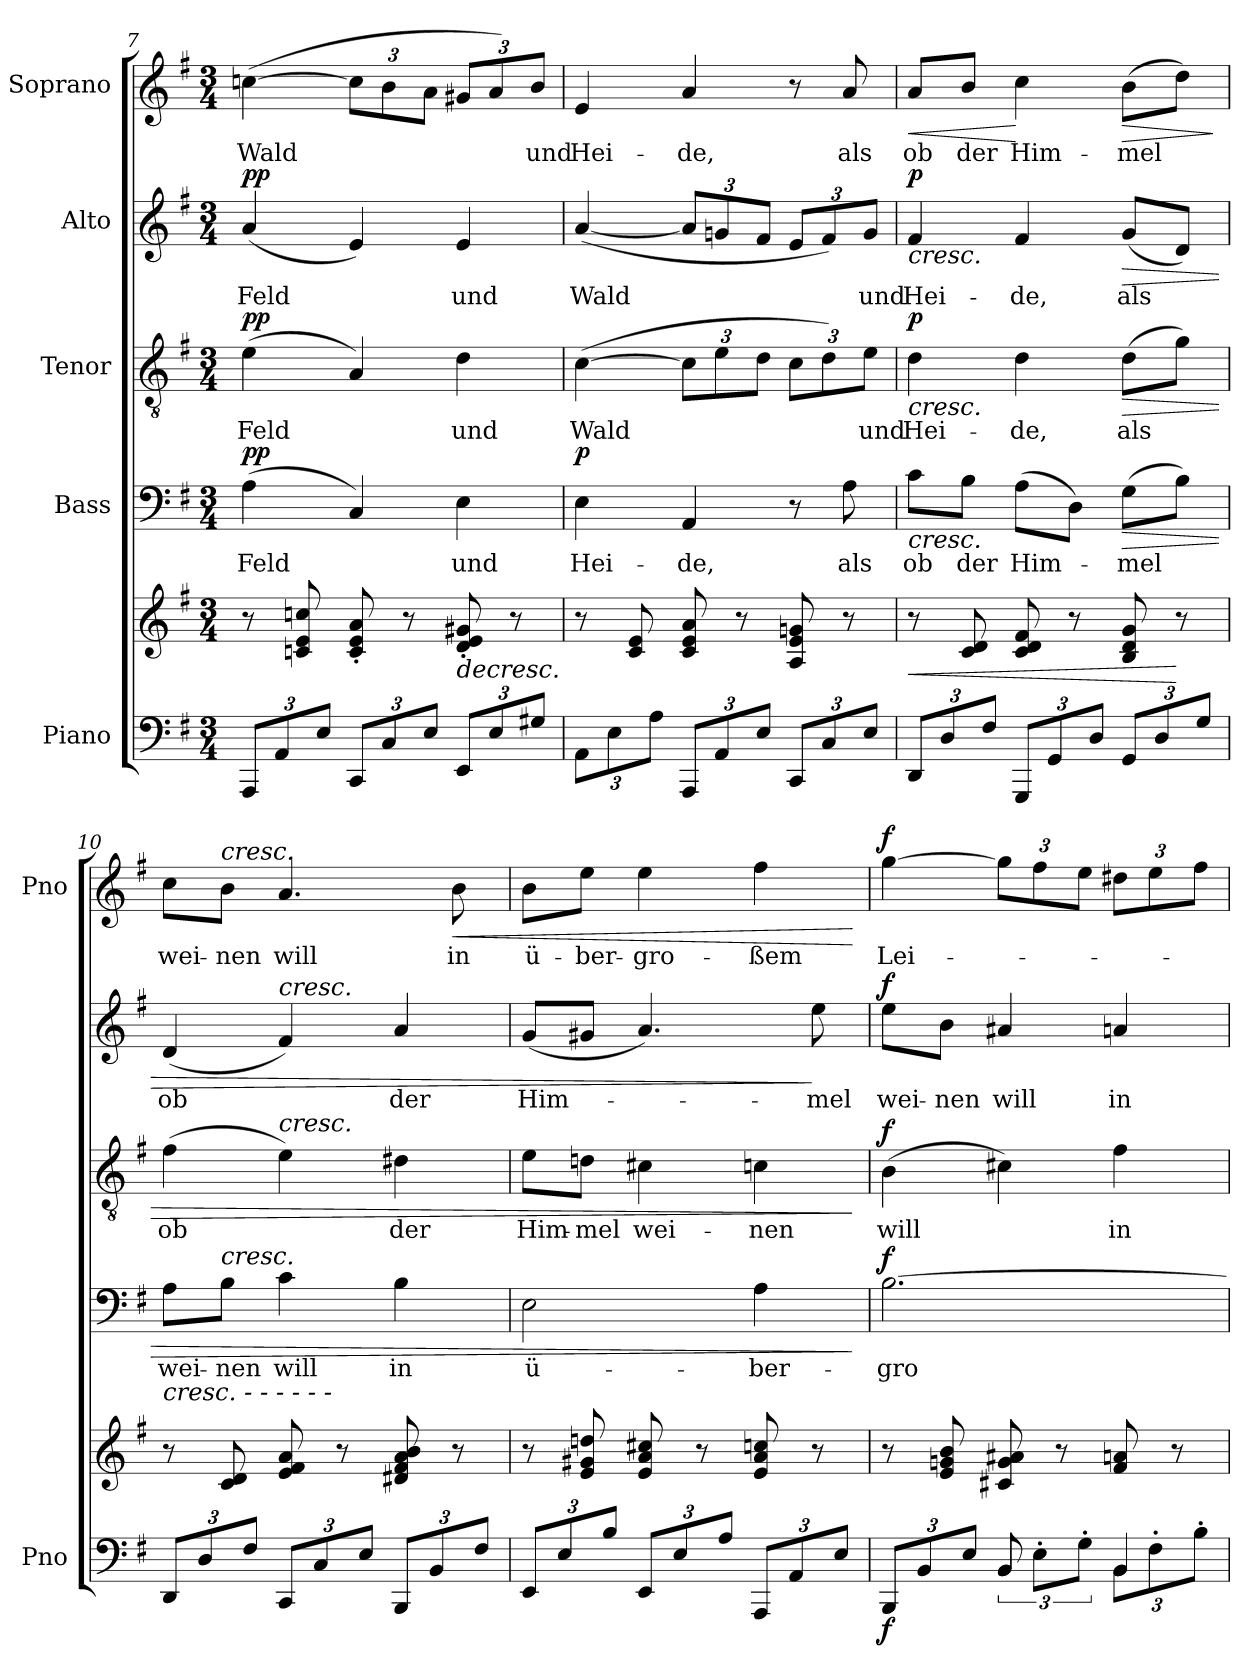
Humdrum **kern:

**kern	**kern	**dynam	**kern	**text	**dynam	**kern	**text	**dynam	**kern	**text	**dynam	**kern	**text	**dynam
*part5	*part5	*part5	*part4	*part4	*part4	*part3	*part3	*part3	*part2	*part2	*part2	*part1	*part1	*part1
*staff6	*staff5	*staff5/6	*staff4	*staff4	*staff4	*staff3	*staff3	*staff3	*staff2	*staff2	*staff2	*staff1	*staff1	*staff1
*I"Piano	*	*	*I"Bass	*	*	*I"Tenor	*	*	*I"Alto	*	*	*I"Soprano	*	*
*I'Pno	*	*	*	*	*	*	*	*	*	*	*	*I'Pno	*	*
*clefF4	*clefG2	*	*clefF4	*	*	*clefGv2	*	*	*clefG2	*	*	*clefG2	*	*
*k[f#]	*k[f#]	*	*k[f#]	*	*	*k[f#]	*	*	*k[f#]	*	*	*k[f#]	*	*
*e:	*e:	*	*e:	*	*	*e:	*	*	*e:	*	*	*e:	*	*
*M3/4	*M3/4	*	*M3/4	*	*	*M3/4	*	*	*M3/4	*	*	*M3/4	*	*
*Xbrackettup	*	*	*	*	*	*	*	*	*	*	*	*	*	*
=7	=7	=7	=7	=7	=7	=7	=7	=7	=7	=7	=7	=7	=7	=7
!	!	!	!	!LO:LY:b	!LO:DY:b	!	!LO:LY:b	!LO:DY:b	!	!LO:LY:b	!LO:DY:b	!	!LO:LY:b	!
12AAA/L	8r	.	(>4A\	Feld	pp	(>4e\	Feld	pp	(<4a/	Feld	pp	(>[4ccn\	Wald	.
12AA/	.	.	.	.	.	.	.	.	.	.	.	.	.	.
.	8cn/ 8e/ 8ccn/	.	.	.	.	.	.	.	.	.	.	.	.	.
12E/J	.	.	.	.	.	.	.	.	.	.	.	.	.	.
*	*	*	*	*	*	*	*	*	*	*	*	*Xbrackettup	*	*
12CC/L	8c/' 8e/' 8a/'	.	4C/)	.	.	4A/)	.	.	4e/)	.	.	12cc\L]	.	.
12C/	.	.	.	.	.	.	.	.	.	.	.	12b\	.	.
.	8r	.	.	.	.	.	.	.	.	.	.	.	.	.
12E/J	.	.	.	.	.	.	.	.	.	.	.	12a\J	.	.
!	!	!LO:HP:b	!	!LO:LY:b	!	!	!LO:LY:b	!	!	!LO:LY:b	!	!	!	!
12EE/L	8d/' 8e/' 8g#X/'	>	4E\	und	.	4d\	und	.	4e/	und	.	12g#X/L	.	.
12E/	.	.	.	.	.	.	.	.	.	.	.	12a/)	.	.
.	8r	.	.	.	.	.	.	.	.	.	.	.	.	.
!	!	!	!	!	!	!	!	!	!	!	!	!	!LO:LY:b	!
12G#X/J	.	.	.	.	.	.	.	.	.	.	.	12b/J	und	.
!!LO:PB:g=z
=8	=8	=8	=8	=8	=8	=8	=8	=8	=8	=8	=8	=8	=8	=8
!	!	!	!	!LO:LY:b	!LO:DY:b	!	!LO:LY:b	!	!	!LO:LY:b	!	!	!LO:LY:b	!
12AA\L	8r	.	4E\	Hei-	p	(>[4c\	Wald	.	(<[4a/	Wald	.	4e/	Hei-	.
12E\	.	.	.	.	.	.	.	.	.	.	.	.	.	.
.	8c/ 8e/	.	.	.	.	.	.	.	.	.	.	.	.	.
12A\J	.	.	.	.	.	.	.	.	.	.	.	.	.	.
!	!	!	!	!LO:LY:b	!	!	!	!	!	!	!	!	!	!
*	*	*	*	*	*	*Xbrackettup	*	*	*Xbrackettup	*	*	*	*	*
!	!	!	!	!	!	!	!	!	!	!	!	!	!LO:LY:b	!
12AAA/L	8c/ 8e/ 8a/	.	4AA/	-de,	.	12c\L]	.	.	12a/L]	.	.	4a/	-de,	.
12AA/	.	.	.	.	.	12e\	.	.	12gn/	.	.	.	.	.
.	8r	.	.	.	.	.	.	.	.	.	.	.	.	.
12E/J	.	.	.	.	.	12d\J	.	.	12f#/J	.	.	.	.	.
12CC/L	8A/ 8e/ 8gn/	.	8r	.	.	12c\L	.	.	12e/L	.	.	8r	.	.
12C/	.	.	.	.	.	12d\)	.	.	12f#/)	.	.	.	.	.
!	!	!	!	!LO:LY:b	!	!	!	!	!	!	!	!	!LO:LY:b	!
.	8r	.	8A\	als	.	.	.	.	.	.	.	8a/	als	.
!	!	!	!	!	!	!	!LO:LY:b	!	!	!LO:LY:b	!	!	!	!
12E/J	.	.	.	.	.	12e\J	und	.	12g/J	und	.	.	.	.
!!LO:PB:g=z
=9	=9	=9	=9	=9	=9	=9	=9	=9	=9	=9	=9	=9	=9	=9
!	!	!LO:HP:b	!	!LO:LY:b	!LO:HP:b	!	!LO:LY:b	!LO:HP:b	!	!LO:LY:b	!LO:HP:b	!	!LO:LY:b	!LO:HP:b
!	!	!	!	!	!	!	!	!LO:DY:n=1:b	!	!	!LO:DY:n=1:b	!	!	!
12DD/L	8r	<	8c\L	ob	<	4d\	Hei-	< p	4f#/	Hei-	< p	8a/L	ob	<
12D/	.	.	.	.	.	.	.	.	.	.	.	.	.	.
!	!	!	!	!LO:LY:b	!	!	!	!	!	!	!	!	!LO:LY:b	!
.	8c/ 8d/	.	8B\J	der	.	.	.	.	.	.	.	8b/J	der	.
12F#/J	.	.	.	.	.	.	.	.	.	.	.	.	.	.
!	!	!	!	!LO:LY:b	!	!	!LO:LY:b	!	!	!LO:LY:b	!	!	!LO:LY:b	!
12GGG/L	8c/ 8d/ 8f#/	]	(>8A\L	Him-	.	4d\	-de,	.	4f#/	-de,	.	4cc\	Him-	[
12GG/	.	.	.	.	.	.	.	.	.	.	.	.	.	.
.	8r	.	8D\J)	.	.	.	.	.	.	.	.	.	.	.
12D/J	.	.	.	.	.	.	.	.	.	.	.	.	.	.
!	!	!	!	!LO:LY:b	!LO:HP:b	!	!LO:LY:b	!LO:HP:b	!	!LO:LY:b	!LO:HP:b	!	!LO:LY:b	!LO:HP:b
12GG/L	8B/ 8d/ 8g/	.	(>8G\L	-mel	>	(>8d\L	als	>	(<8g/L	als	>	(>8b\L	-mel	>
12D/	.	.	.	.	.	.	.	.	.	.	.	.	.	.
.	8r	[	8B\J)	.	.	8g\J)	.	.	8d/J)	.	.	8dd\J)	.	.
12G/J	.	.	.	.	.	.	.	.	.	.	.	.	.	.
.	.	.	.	.	[	.	.	[	.	.	[	.	.	]
=10	=10	=10	=10	=10	=10	=10	=10	=10	=10	=10	=10	=10	=10	=10
!	!LO:TX:a:i:t=cresc.         -            -            -            -            -            -	!	!	!	!	!	!	!	!	!	!	!	!	!
!	!	!	!	!LO:LY:b	!	!	!LO:LY:b	!	!	!LO:LY:b	!	!	!LO:LY:b	!
12DD/L	8r	.	8A\L	wei-	.	(>4f#\	ob	.	(<4d/	ob	.	8cc\L	wei-	.
12D/	.	.	.	.	.	.	.	.	.	.	.	.	.	.
!	!	!	!	!	!	!	!	!	!	!	!	!LO:TX:a:i:t=cresc.	!	!
!	!	!	!LO:TX:a:i:t=cresc.	!	!	!	!	!	!	!	!	!	!	!
!	!	!	!	!LO:LY:b	!	!	!	!	!	!	!	!	!LO:LY:b	!
.	8c/ 8d/	.	8B\J	-nen	.	.	.	.	.	.	.	8b\J	-nen	.
12F#/J	.	.	.	.	.	.	.	.	.	.	.	.	.	.
!	!	!	!	!	!	!	!	!	!LO:TX:a:i:t=cresc.	!	!	!	!	!
!	!	!	!	!	!	!LO:TX:a:i:t=cresc.	!	!	!	!	!	!	!	!
!	!	!	!	!LO:LY:b	!	!	!	!	!	!	!	!	!LO:LY:b	!
12CC/L	8e/ 8f#/ 8a/	.	4c\	will	.	4e\)	.	.	4f#/)	.	.	4.a/	will	.
12C/	.	.	.	.	.	.	.	.	.	.	.	.	.	.
.	8r	.	.	.	.	.	.	.	.	.	.	.	.	.
12E/J	.	.	.	.	.	.	.	.	.	.	.	.	.	.
!	!	!	!	!LO:LY:b	!	!	!LO:LY:b	!	!	!LO:LY:b	!	!	!	!
12BBB/L	8d#X/ 8f#/ 8a/ 8b/	.	4B\	in	.	4d#X\	der	.	4a/	der	.	.	.	.
12BB/	.	.	.	.	.	.	.	.	.	.	.	.	.	.
!	!	!	!	!	!	!	!	!	!	!	!	!	!LO:LY:b	!LO:HP:b
.	8r	.	.	.	.	.	.	.	.	.	.	8b\	in	<
12F#/J	.	.	.	.	.	.	.	.	.	.	.	.	.	.
=11	=11	=11	=11	=11	=11	=11	=11	=11	=11	=11	=11	=11	=11	=11
!	!	!	!	!LO:LY:b	!	!	!LO:LY:b	!	!	!LO:LY:b	!	!	!LO:LY:b	!
12EE/L	8r	.	2E\	ü-	.	8e\L	Him-	.	(<8g/L	Him-	.	8b\L	ü-	.
12E/	.	.	.	.	.	.	.	.	.	.	.	.	.	.
!	!	!	!	!	!	!	!LO:LY:b	!	!	!	!	!	!LO:LY:b	!
.	8e/ 8g#X/ 8ddn/	.	.	.	.	8dn\J	-mel	.	8g#X/J	.	.	8ee\J	-ber-	.
12B/J	.	.	.	.	.	.	.	.	.	.	.	.	.	.
!	!	!	!	!	!	!	!LO:LY:b	!	!	!	!	!	!LO:LY:b	!
12EE/L	8e/ 8a/ 8cc#X/	.	.	.	.	4c#X\	wei-	.	4.a/)	.	.	4ee\	-gro-	.
12E/	.	.	.	.	.	.	.	.	.	.	.	.	.	.
.	8r	.	.	.	.	.	.	.	.	.	.	.	.	.
12A/J	.	.	.	.	.	.	.	.	.	.	.	.	.	.
!	!	!	!	!LO:LY:b	!	!	!LO:LY:b	!	!	!	!	!	!LO:LY:b	!
12AAA/L	8e/ 8a/ 8ccn/	.	4A\	-ber-	.	4cn\	-nen	.	.	.	.	4ff#\	-ßem	.
12AA/	.	.	.	.	.	.	.	.	.	.	.	.	.	.
!	!	!	!	!	!	!	!	!	!	!LO:LY:b	!	!	!	!
.	8r	.	.	.	.	.	.	.	8ee\	-mel	]	.	.	.
12E/J	.	.	.	.	.	.	.	.	.	.	.	.	.	.
.	.	.	.	.	]	.	.	]	.	.	.	.	.	[
!!LO:PB:g=z
=12	=12	=12	=12	=12	=12	=12	=12	=12	=12	=12	=12	=12	=12	=12
*^	*	*	*	*	*	*	*	*	*	*	*	*	*	*
!	!	!	!LO:DY:b=2	!	!LO:LY:b	!LO:DY:b	!	!LO:LY:b	!LO:DY:b	!	!LO:LY:b	!LO:DY:b	!	!LO:LY:b	!LO:DY:b
12BBB/L	4ryy	8r	f	[2.B\	-gro-	f	(>4B\	will	f	8ee\L	wei-	f	[4gg\	Lei-	f
12BB/	.	.	.	.	.	.	.	.	.	.	.	.	.	.	.
!	!	!	!	!	!	!	!	!	!	!	!LO:LY:b	!	!	!	!
.	.	8e/ 8gn/ 8b/	.	.	.	.	.	.	.	8b\J	-nen	.	.	.	.
12E/J	.	.	.	.	.	.	.	.	.	.	.	.	.	.	.
*brackettup	*	*	*	*	*	*	*	*	*	*	*	*	*	*	*
!	!	!	!	!	!	!	!	!	!	!	!LO:LY:b	!	!	!	!
12BB/	4BB/	8c#X/ 8g/ 8a#X/	.	.	.	.	4c#X\)	.	.	4a#X/	will	.	12gg\L]	.	.
12E'\L	.	.	.	.	.	.	.	.	.	.	.	.	12ff#\	.	.
.	.	8r	.	.	.	.	.	.	.	.	.	.	.	.	.
12G'\J	.	.	.	.	.	.	.	.	.	.	.	.	12ee\J	.	.
*Xbrackettup	*	*	*	*	*	*	*	*	*	*	*	*	*	*	*
!	!	!	!	!	!	!	!	!LO:LY:b	!	!	!LO:LY:b	!	!	!	!
12BB\L	4BB/	8f#/ 8an/	.	.	.	.	4f#\	in	.	4an/	in	.	12dd#X\L	.	.
12F#'\	.	.	.	.	.	.	.	.	.	.	.	.	12ee\	.	.
.	.	8r	.	.	.	.	.	.	.	.	.	.	.	.	.
12B'\J	.	.	.	.	.	.	.	.	.	.	.	.	12ff#\J	.	.
*v	*v	*	*	*	*	*	*	*	*	*	*	*	*	*	*
=	=	=	=	=	=	=	=	=	=	=	=	=	=	=
*-	*-	*-	*-	*-	*-	*-	*-	*-	*-	*-	*-	*-	*-	*-
